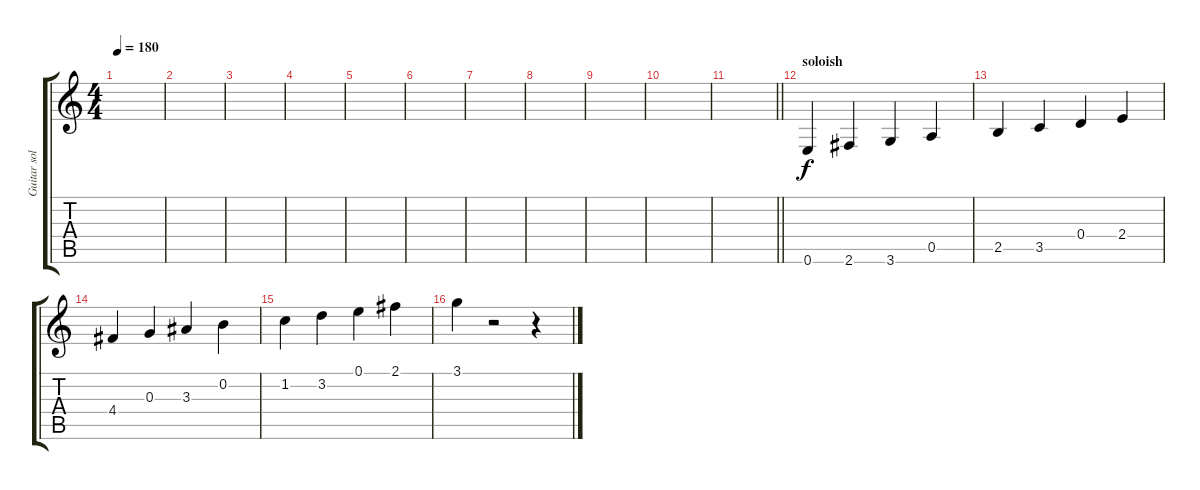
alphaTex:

\track ("Guitar solo" "Guitar sol") {instrument overdrivenguitar}
\staff {score tabs}
\tuning (E4 B3 G3 D3 A2 E2) {hide}
\ts (4 4)
\tempo 180
\clef g2
\ks c
|
|
|
|
|
|
|
|
|
|
\barLineRight lightlight
|
\section ("" "soloish")
0.6.4 2.6.4 3.6.4 0.5.4 |
2.5.4 3.5.4 0.4.4 2.4.4 |
4.4.4 0.3.4 3.3.4 0.2.4 |
1.2.4 3.2.4 0.1.4 2.1.4 |
3.1.4 r.2 r.4
